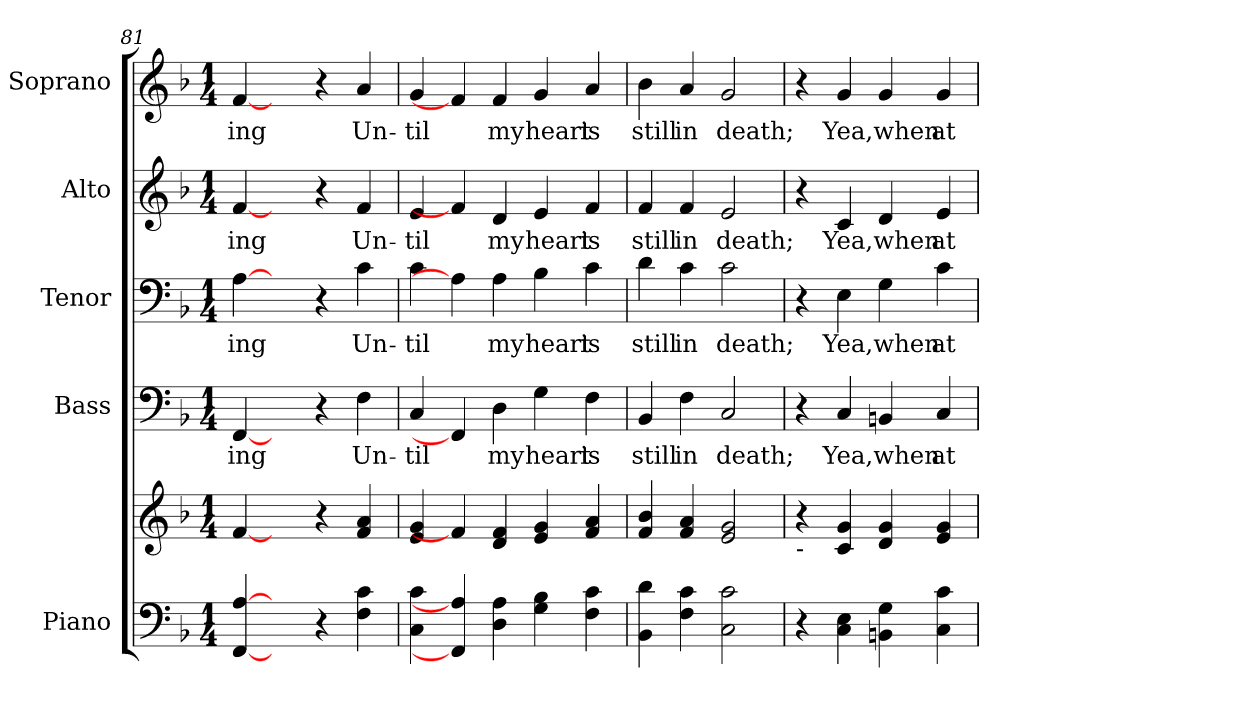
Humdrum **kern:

**kern	**kern	**kern	**text	**kern	**text	**kern	**text	**kern	**text
*part5	*part5	*part4	*part4	*part3	*part3	*part2	*part2	*part1	*part1
*staff6	*staff5	*staff4	*staff4	*staff3	*staff3	*staff2	*staff2	*staff1	*staff1
*I"Piano	*	*I"Bass	*	*I"Tenor	*	*I"Alto	*	*I"Soprano	*
*I'Pno.	*	*I'B.	*	*I'T.	*	*I'A.	*	*I'S.	*
!!LO:PB:g=z
*clefF4	*clefG2	*clefF4	*	*clefF4	*	*clefG2	*	*clefG2	*
*k[b-]	*k[b-]	*k[b-]	*	*k[b-]	*	*k[b-]	*	*k[b-]	*
*F:	*F:	*F:	*	*F:	*	*F:	*	*F:	*
*M1/4	*M1/4	*M1/4	*	*M1/4	*	*M1/4	*	*M1/4	*
=81	=81	=81	=81	=81	=81	=81	=81	=81	=81
!	!	!	!LO:LY:b:color=#000000	!	!	!	!	!	!
!	!	!	!	!	!LO:LY:b:color=#000000	!	!	!	!
!	!	!	!	!	!	!	!LO:LY:b:color=#000000	!	!
!	!	!	!	!	!	!	!	!	!LO:LY:b:color=#000000
[4FFi/ [4Ai	[4fi/	[4FFi/	-ing	[4Ai\	-ing	[4fi/	-ing	[4fi/	-ing
4ryy	4ryy	4ryy	.	4ryy	.	4ryy	.	4ryy	.
4r	4r	4r	.	4r	.	4r	.	4r	.
!	!	!	!LO:LY:b:color=#000000	!	!	!	!	!	!
!	!	!	!	!	!LO:LY:b:color=#000000	!	!	!	!
!	!	!	!	!	!	!	!LO:LY:b:color=#000000	!	!
!	!	!	!	!	!	!	!	!	!LO:LY:b:color=#000000
4Fi\ 4ci	4fi/ 4ai	4Fi\	Un-	4ci\	Un-	4fi/	Un-	4ai/	Un-
=82	=82	=82	=82	=82	=82	=82	=82	=82	=82
!	!	!	!LO:LY:b:color=#000000	!	!	!	!	!	!
!	!	!	!	!	!LO:LY:b:color=#000000	!	!	!	!
!	!	!	!	!	!	!	!LO:LY:b:color=#000000	!	!
!	!	!	!	!	!	!	!	!	!LO:LY:b:color=#000000
4Ci\ 4ci	4ei/ 4gi	4Ci/	-til	4ci\	-til	4ei/	-til	4gi/	-til
4FFi/] 4Ai]	4fi/]	4FFi/]	.	4Ai\]	.	4fi/]	.	4fi/]	.
!	!	!	!LO:LY:b:color=#000000	!	!	!	!	!	!
!	!	!	!	!	!LO:LY:b:color=#000000	!	!	!	!
!	!	!	!	!	!	!	!LO:LY:b:color=#000000	!	!
!	!	!	!	!	!	!	!	!	!LO:LY:b:color=#000000
4Di\ 4Ai	4di/ 4fi	4Di\	my	4Ai\	my	4di/	my	4fi/	my
!	!	!	!LO:LY:b:color=#000000	!	!	!	!	!	!
!	!	!	!	!	!LO:LY:b:color=#000000	!	!	!	!
!	!	!	!	!	!	!	!LO:LY:b:color=#000000	!	!
!	!	!	!	!	!	!	!	!	!LO:LY:b:color=#000000
4Gi\ 4B-i	4ei/ 4gi	4Gi\	heart	4B-i\	heart	4ei/	heart	4gi/	heart
!	!	!	!LO:LY:b:color=#000000	!	!	!	!	!	!
!	!	!	!	!	!LO:LY:b:color=#000000	!	!	!	!
!	!	!	!	!	!	!	!LO:LY:b:color=#000000	!	!
!	!	!	!	!	!	!	!	!	!LO:LY:b:color=#000000
4Fi\ 4ci	4fi/ 4ai	4Fi\	is	4ci\	is	4fi/	is	4ai/	is
=83	=83	=83	=83	=83	=83	=83	=83	=83	=83
!	!	!	!LO:LY:b:color=#000000	!	!	!	!	!	!
!	!	!	!	!	!LO:LY:b:color=#000000	!	!	!	!
!	!	!	!	!	!	!	!LO:LY:b:color=#000000	!	!
!	!	!	!	!	!	!	!	!	!LO:LY:b:color=#000000
4BB-i\ 4di	4fi/ 4b-i	4BB-i/	still	4di\	still	4fi/	still	4b-i\	still
!	!	!	!LO:LY:b:color=#000000	!	!	!	!	!	!
!	!	!	!	!	!LO:LY:b:color=#000000	!	!	!	!
!	!	!	!	!	!	!	!LO:LY:b:color=#000000	!	!
!	!	!	!	!	!	!	!	!	!LO:LY:b:color=#000000
4Fi\ 4ci	4fi/ 4ai	4Fi\	in	4ci\	in	4fi/	in	4ai/	in
!	!	!	!LO:LY:b:color=#000000	!	!	!	!	!	!
!	!	!	!	!	!LO:LY:b:color=#000000	!	!	!	!
!	!	!	!	!	!	!	!LO:LY:b:color=#000000	!	!
!	!	!	!	!	!	!	!	!	!LO:LY:b:color=#000000
2Ci\ 2ci	2ei/ 2gi	2Ci/	death;	2ci\	death;	2ei/	death;	2gi/	death;
!!LO:PB:g=z
=84	=84	=84	=84	=84	=84	=84	=84	=84	=84
!	!LO:TX:b:t=-	!	!	!	!	!	!	!	!
4r	4r	4r	.	4r	.	4r	.	4r	.
!	!	!	!LO:LY:b:color=#000000	!	!	!	!	!	!
!	!	!	!	!	!LO:LY:b:color=#000000	!	!	!	!
!	!	!	!	!	!	!	!LO:LY:b:color=#000000	!	!
!	!	!	!	!	!	!	!	!	!LO:LY:b:color=#000000
4Ci\ 4Ei	4ci/ 4gi	4Ci/	Yea,	4Ei\	Yea,	4ci/	Yea,	4gi/	Yea,
!	!	!	!LO:LY:b:color=#000000	!	!	!	!	!	!
!	!	!	!	!	!LO:LY:b:color=#000000	!	!	!	!
!	!	!	!	!	!	!	!LO:LY:b:color=#000000	!	!
!	!	!	!	!	!	!	!	!	!LO:LY:b:color=#000000
4BBni\ 4Gi	4di/ 4gi	4BBni/	when	4Gi\	when	4di/	when	4gi/	when
!	!	!	!LO:LY:b:color=#000000	!	!	!	!	!	!
!	!	!	!	!	!LO:LY:b:color=#000000	!	!	!	!
!	!	!	!	!	!	!	!LO:LY:b:color=#000000	!	!
!	!	!	!	!	!	!	!	!	!LO:LY:b:color=#000000
4Ci\ 4ci	4ei/ 4gi	4Ci/	at	4ci\	at	4ei/	at	4gi/	at
=	=	=	=	=	=	=	=	=	=
*-	*-	*-	*-	*-	*-	*-	*-	*-	*-
